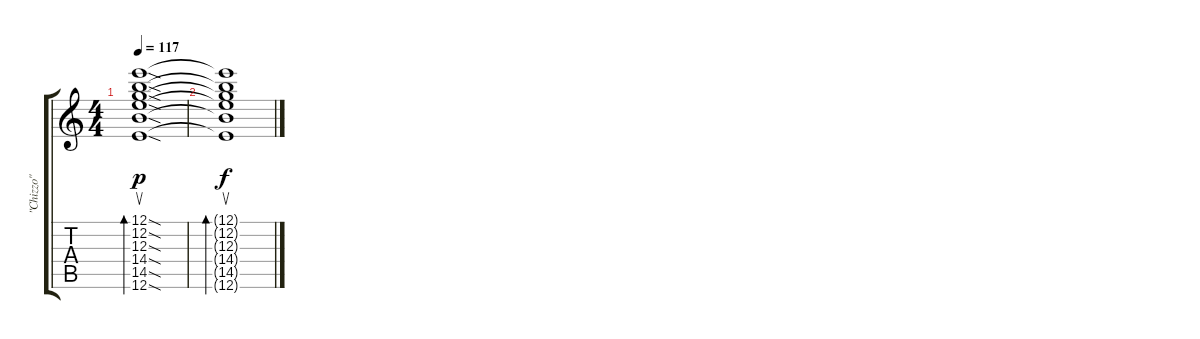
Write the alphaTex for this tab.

\track ("\"Chizzo\" " "\"Chizzo\" ") {instrument distortionguitar}
\staff {score tabs}
\tuning (E4 B3 G3 D3 A2 E2) {hide}
\ts (4 4)
\tempo 117
\clef g2
\ks c
(12.1{sod} 12.2{sod} 12.3{sod} 14.4{sod} 14.5{sod} 12.6{sod}).1{su bd 480 dy p instrument electricguitarclean} |
(12.1{t} 12.2{t} 12.3{t} 14.4{t} 14.5{t} 12.6{t}).1{su bd 480 dy f}
